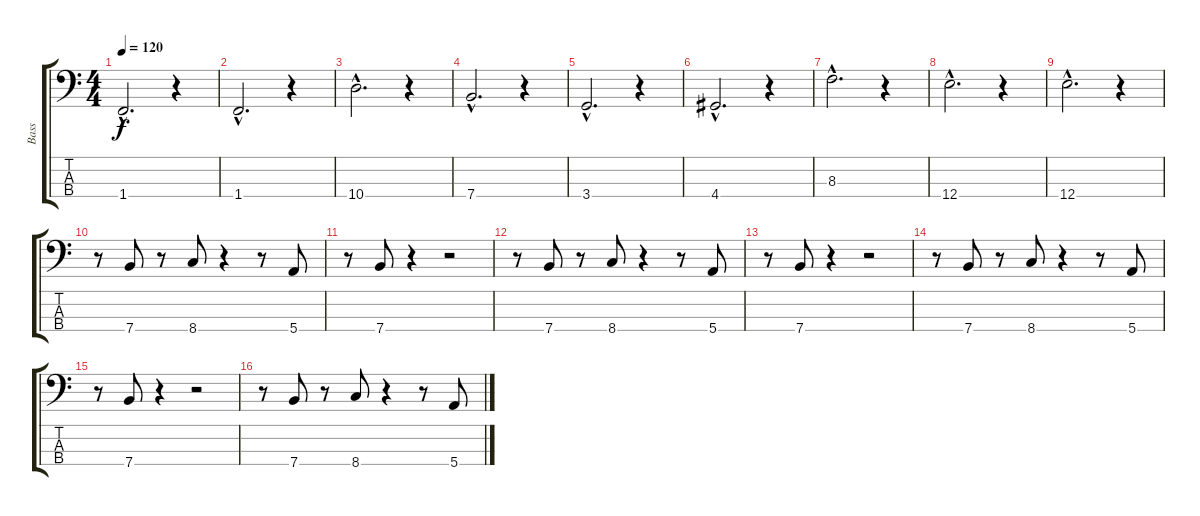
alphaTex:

\track ("Bass" "Bass") {instrument electricbassfinger}
\staff {score tabs}
\tuning (G2 D2 A1 E1) {hide}
\ts (4 4)
\tempo 120
\clef f4
\ks c
1.4{hac}.2{d dy f} r.4 |
1.4{hac}.2{d} r.4 |
10.4{hac}.2{d} r.4 |
7.4{hac}.2{d} r.4 |
3.4{hac}.2{d} r.4 |
4.4{hac}.2{d} r.4 |
8.3{hac}.2{d} r.4 |
12.4{hac}.2{d} r.4 |
12.4{hac}.2{d} r.4 |
r.8 7.4.8 r.8 8.4.8 r.4 r.8 5.4.8 |
r.8 7.4.8 r.4 r.2 |
r.8 7.4.8 r.8 8.4.8 r.4 r.8 5.4.8 |
r.8 7.4.8 r.4 r.2 |
r.8 7.4.8 r.8 8.4.8 r.4 r.8 5.4.8 |
r.8 7.4.8 r.4 r.2 |
r.8 7.4.8 r.8 8.4.8 r.4 r.8 5.4.8
